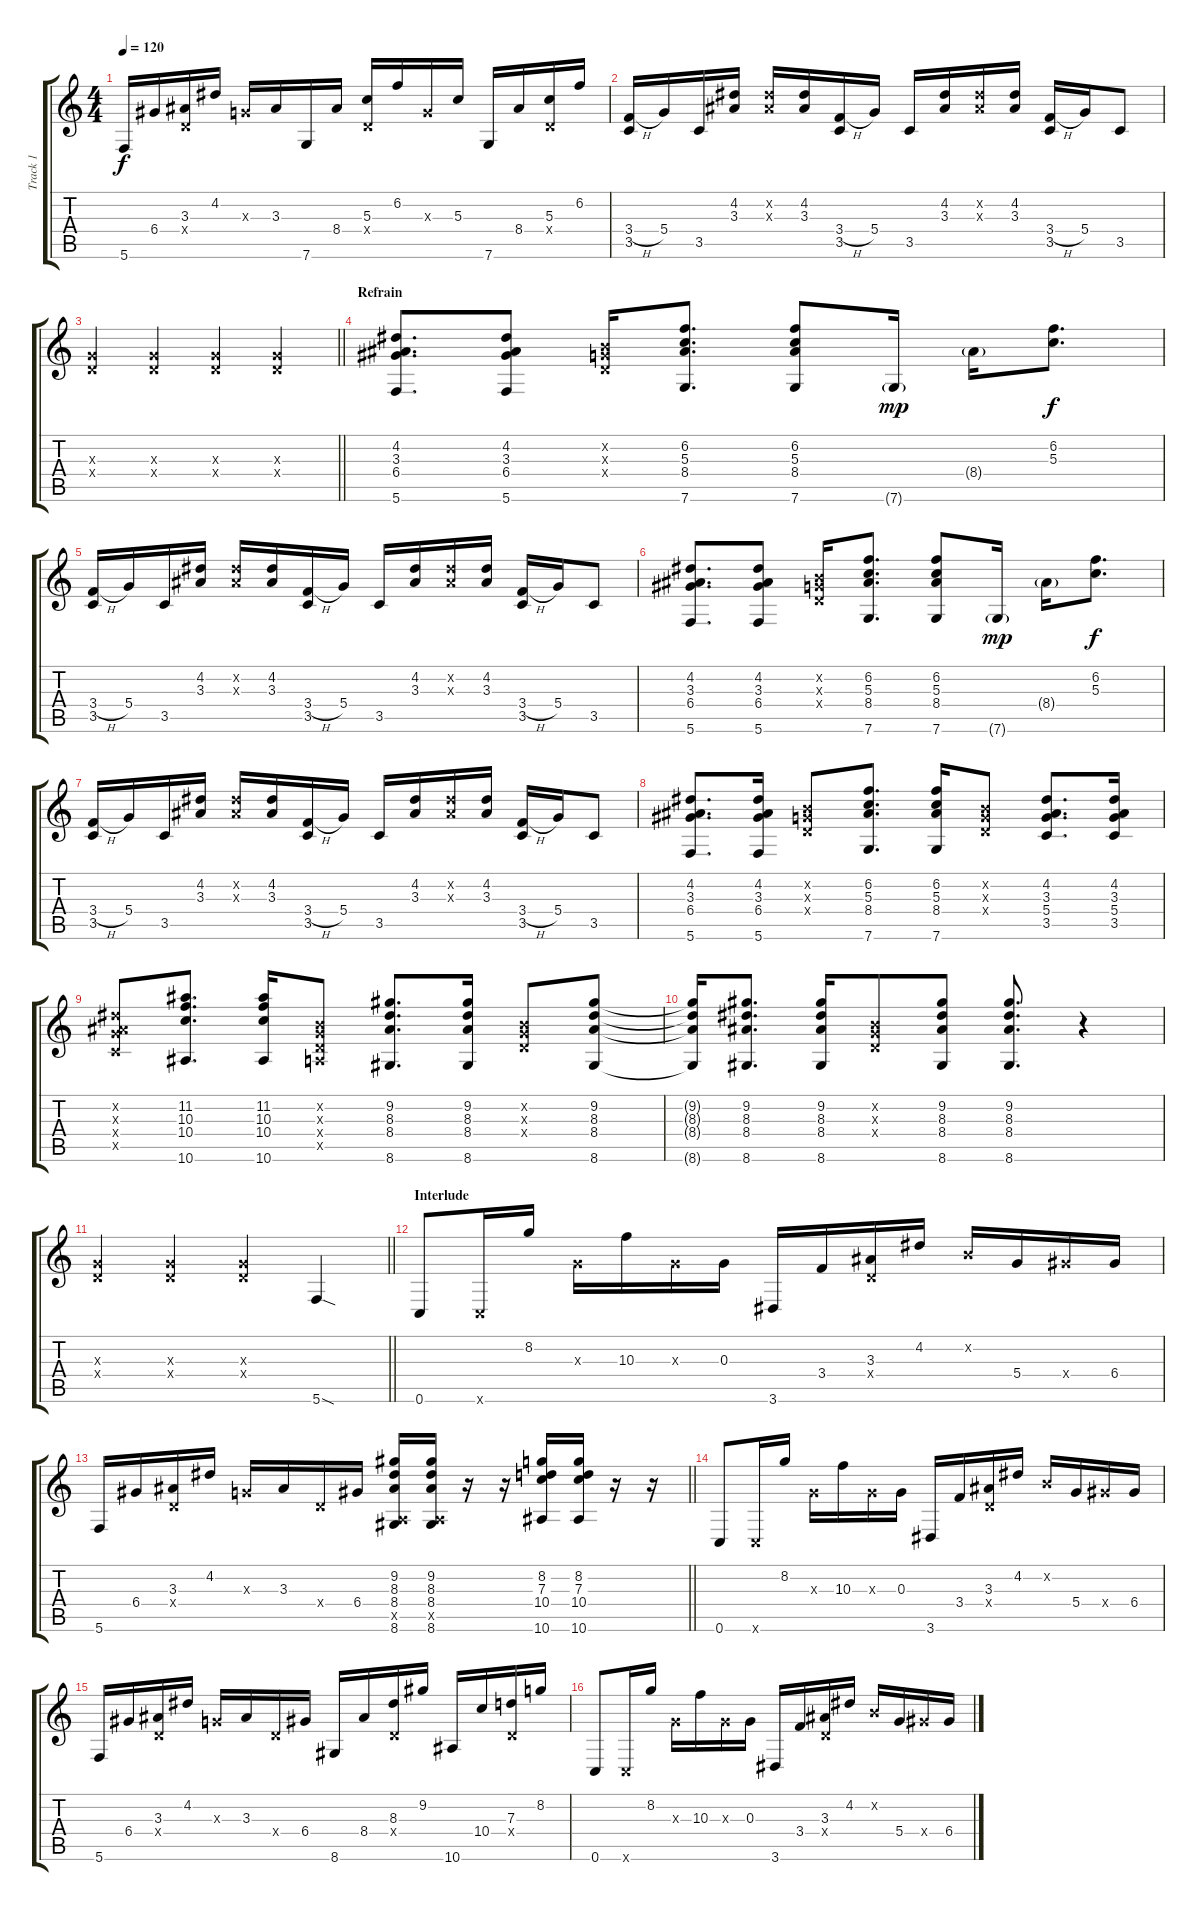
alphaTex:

\track ("Track 1" "Track 1") {instrument acousticguitarsteel}
\staff {score tabs}
\tuning (E4 B3 G3 D3 A2 C2) {hide}
\ts (4 4)
\tempo 120
\clef g2
\ks c
5.6.16{dy f} 6.4.16 (3.3 0.4{x}).16 4.2.16 0.3{x}.16 3.3.16 7.6.16 8.4.16 (5.3 0.4{x}).16 6.2.16 0.3{x}.16 5.3.16 7.6.16 8.4.16 (5.3 0.4{x}).16 6.2.16 |
(3.4{h} 3.5).16 5.4.16 3.5.16 (4.2 3.3).16 (4.2{x} 3.3{x}).16 (4.2 3.3).16 (3.4{h} 3.5).16 5.4.16 3.5.16 (4.2 3.3).16 (4.2{x} 3.3{x}).16 (4.2 3.3).16 (3.4{h} 3.5).16 5.4.16 3.5.8 |
\barLineRight lightlight
(0.3{x} 0.4{x}).4 (0.3{x} 0.4{x}).4 (0.3{x} 0.4{x}).4 (0.3{x} 0.4{x}).4 |
\section ("" "Refrain")
(4.2 3.3 6.4 5.6).8{d} (4.2 3.3 6.4 5.6).8 (0.2{x} 0.3{x} 0.4{x}).16 (6.2 5.3 8.4 7.6).8{d} (6.2 5.3 8.4 7.6).8 7.6{g}.16{dy mp} 8.4{g}.16 (6.2 5.3).8{d dy f} |
(3.4{h} 3.5).16 5.4.16 3.5.16 (4.2 3.3).16 (4.2{x} 3.3{x}).16 (4.2 3.3).16 (3.4{h} 3.5).16 5.4.16 3.5.16 (4.2 3.3).16 (4.2{x} 3.3{x}).16 (4.2 3.3).16 (3.4{h} 3.5).16 5.4.16 3.5.8 |
(4.2 3.3 6.4 5.6).8{d} (4.2 3.3 6.4 5.6).8 (0.2{x} 0.3{x} 0.4{x}).16 (6.2 5.3 8.4 7.6).8{d} (6.2 5.3 8.4 7.6).8 7.6{g}.16{dy mp} 8.4{g}.16 (6.2 5.3).8{d dy f} |
(3.4{h} 3.5).16 5.4.16 3.5.16 (4.2 3.3).16 (4.2{x} 3.3{x}).16 (4.2 3.3).16 (3.4{h} 3.5).16 5.4.16 3.5.16 (4.2 3.3).16 (4.2{x} 3.3{x}).16 (4.2 3.3).16 (3.4{h} 3.5).16 5.4.16 3.5.8 |
(4.2 3.3 6.4 5.6).8{d} (4.2 3.3 6.4 5.6).16 (0.2{x} 0.3{x} 0.4{x}).8 (6.2 5.3 8.4 7.6).8{d} (6.2 5.3 8.4 7.6).16 (0.2{x} 0.3{x} 0.4{x}).8 (4.2 3.3 5.4 3.5).8{d} (4.2 3.3 5.4 3.5).16 |
(4.2{x} 3.3{x} 5.4{x} 3.5{x}).8 (11.2 10.3 10.4 10.6).8{d} (11.2 10.3 10.4 10.6).16 (0.2{x} 0.3{x} 0.4{x} 0.5{x}).8 (9.2 8.3 8.4 8.6).8{d} (9.2 8.3 8.4 8.6).16 (0.2{x} 0.3{x} 0.4{x}).8 (9.2 8.3 8.4 8.6).8 |
(9.2{t} 8.3{t} 8.4{t} 8.6{t}).16 (9.2 8.3 8.4 8.6).8{d} (9.2 8.3 8.4 8.6).16 (0.2{x} 0.3{x} 0.4{x}).8 (9.2 8.3 8.4 8.6).8 (9.2 8.3 8.4 8.6).8{d} r.4 |
\barLineRight lightlight
(0.3{x} 0.4{x}).4 (0.3{x} 0.4{x}).4 (0.3{x} 0.4{x}).4 5.6{sod}.4 |
\section ("" "Interlude")
0.6.8 0.6{x}.16 8.2.16 0.3{x}.16 10.3.16 0.3{x}.16 0.3.16 3.6.16 3.4.16 (3.3 0.4{x}).16 4.2.16 0.2{x}.16 5.4.16 6.4{x}.16 6.4.16 |
\barLineRight lightlight
5.6.16 6.4.16 (3.3 0.4{x}).16 4.2.16 0.3{x}.16 3.3.16 0.4{x}.16 6.4.16 (9.2 8.3 8.4 0.5{x} 8.6).16 (9.2 8.3 8.4 0.5{x} 8.6).16 r.16 r.16 (8.2 7.3 10.4 10.6).16 (8.2 7.3 10.4 10.6).16 r.16 r.16 |
0.6.8 0.6{x}.16 8.2.16 0.3{x}.16 10.3.16 0.3{x}.16 0.3.16 3.6.16 3.4.16 (3.3 0.4{x}).16 4.2.16 0.2{x}.16 5.4.16 6.4{x}.16 6.4.16 |
5.6.16 6.4.16 (3.3 0.4{x}).16 4.2.16 0.3{x}.16 3.3.16 0.4{x}.16 6.4.16 8.6.16 8.4.16 (8.3 0.4{x}).16 9.2.16 10.6.16 10.4.16 (7.3 0.4{x}).16 8.2.16 |
0.6.8 0.6{x}.16 8.2.16 0.3{x}.16 10.3.16 0.3{x}.16 0.3.16 3.6.16 3.4.16 (3.3 0.4{x}).16 4.2.16 0.2{x}.16 5.4.16 6.4{x}.16 6.4.16
